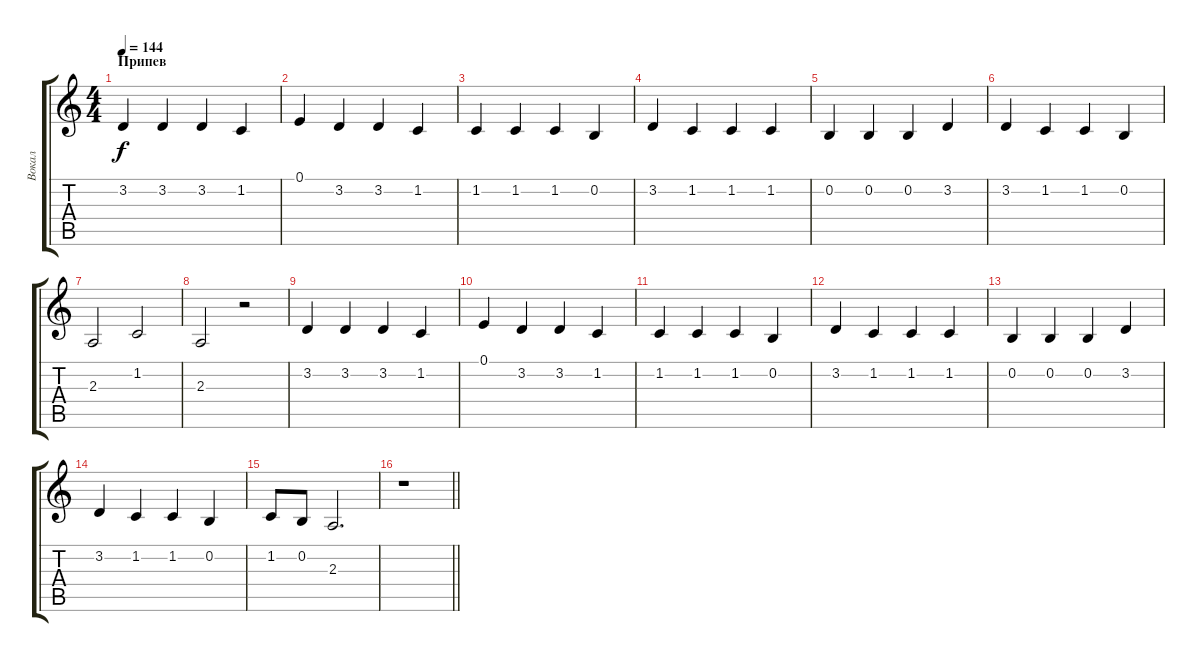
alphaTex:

\track ("Вокал" "Вокал") {instrument tenorsax}
\staff {score tabs}
\tuning (E4 B3 G3 D3 A2 E2) {hide}
\ts (4 4)
\section ("" "Припев")
\tempo 144
\clef g2
\ks c
3.2.4{dy f} 3.2.4 3.2.4 1.2.4 |
0.1.4 3.2.4 3.2.4 1.2.4 |
1.2.4 1.2.4 1.2.4 0.2.4 |
3.2.4 1.2.4 1.2.4 1.2.4 |
0.2.4 0.2.4 0.2.4 3.2.4 |
3.2.4 1.2.4 1.2.4 0.2.4 |
2.3.2 1.2.2 |
2.3.2 r.2 |
3.2.4 3.2.4 3.2.4 1.2.4 |
0.1.4 3.2.4 3.2.4 1.2.4 |
1.2.4 1.2.4 1.2.4 0.2.4 |
3.2.4 1.2.4 1.2.4 1.2.4 |
0.2.4 0.2.4 0.2.4 3.2.4 |
3.2.4 1.2.4 1.2.4 0.2.4 |
1.2.8 0.2.8 2.3.2{d} |
\barLineRight lightlight
r.1
